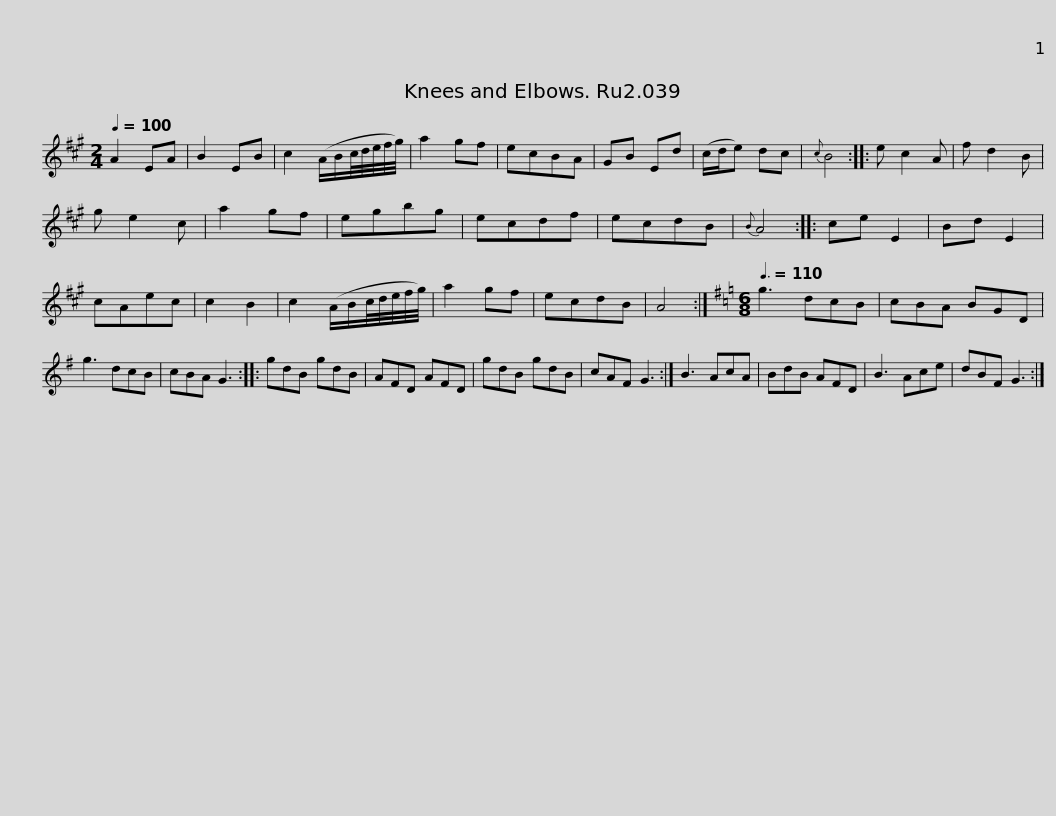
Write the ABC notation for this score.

X:1
L:1/8
Q:1/4=100
M:2/4
I:linebreak $
K:A
V:1 treble
V:1
 A2 EA | B2 EB | c2 (A/B/c/4d/4e/4f/4g/4) | a2 gf | ecBA | %5
 GB Ed | (c/d/e) dc |{c} B4 :: e c2 A | f d2 B |$ %10
 g e2 c | a2 gf | egbg | ecdf | ecdB | %15
{B} A4 :: ce E2 | Bd E2 | cAec | c2 B2 | %20
 c2 (A/B/c/4d/4e/4f/4g/4) |$ a2 gf | ecdB | A4 :|[K:G][M:6/8][Q:3/8=110] g3 dcB | %25
 cBA BGD | g3 dcB | cBA G3 :: gdB gdB | AFD AFD |$ %30
 gdB gdB | cAF G3 :| B3 AcA | BdB AFD | B3 Ace | %35
 dBF G3 :| %36
